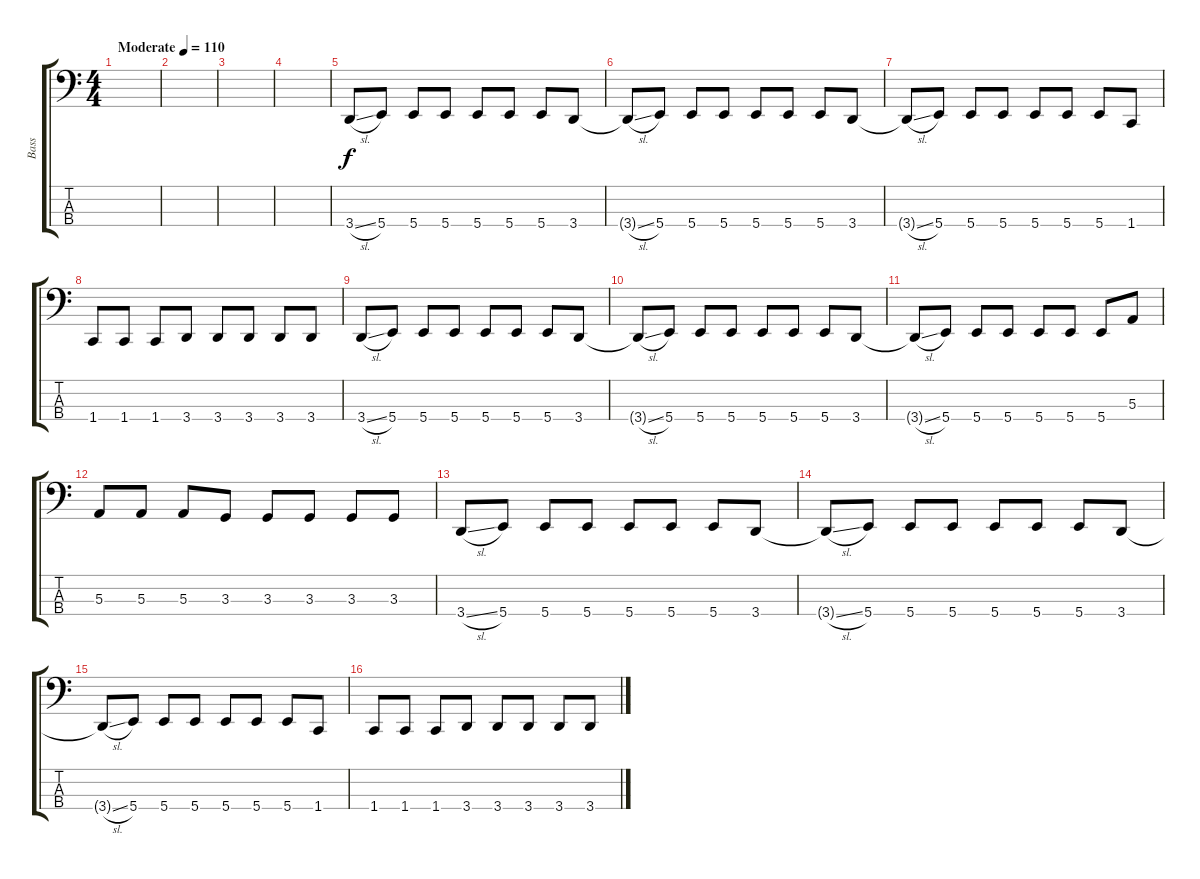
\track ("Bass" "Bass") {instrument electricbasspick}
\staff {score tabs}
\tuning (D2 A1 E1 B0) {hide}
\ts (4 4)
\tempo (110 "Moderate")
\clef f4
\ks c
|
|
|
|
3.4{sl}.8 5.4.8 5.4.8 5.4.8 5.4.8 5.4.8 5.4.8 3.4.8 |
3.4{sl t}.8 5.4.8 5.4.8 5.4.8 5.4.8 5.4.8 5.4.8 3.4.8 |
3.4{sl t}.8 5.4.8 5.4.8 5.4.8 5.4.8 5.4.8 5.4.8 1.4.8 |
1.4.8 1.4.8 1.4.8 3.4.8 3.4.8 3.4.8 3.4.8 3.4.8 |
3.4{sl}.8 5.4.8 5.4.8 5.4.8 5.4.8 5.4.8 5.4.8 3.4.8 |
3.4{sl t}.8 5.4.8 5.4.8 5.4.8 5.4.8 5.4.8 5.4.8 3.4.8 |
3.4{sl t}.8 5.4.8 5.4.8 5.4.8 5.4.8 5.4.8 5.4.8 5.3.8 |
5.3.8 5.3.8 5.3.8 3.3.8 3.3.8 3.3.8 3.3.8 3.3.8 |
3.4{sl}.8 5.4.8 5.4.8 5.4.8 5.4.8 5.4.8 5.4.8 3.4.8 |
3.4{sl t}.8 5.4.8 5.4.8 5.4.8 5.4.8 5.4.8 5.4.8 3.4.8 |
3.4{sl t}.8 5.4.8 5.4.8 5.4.8 5.4.8 5.4.8 5.4.8 1.4.8 |
1.4.8 1.4.8 1.4.8 3.4.8 3.4.8 3.4.8 3.4.8 3.4.8
